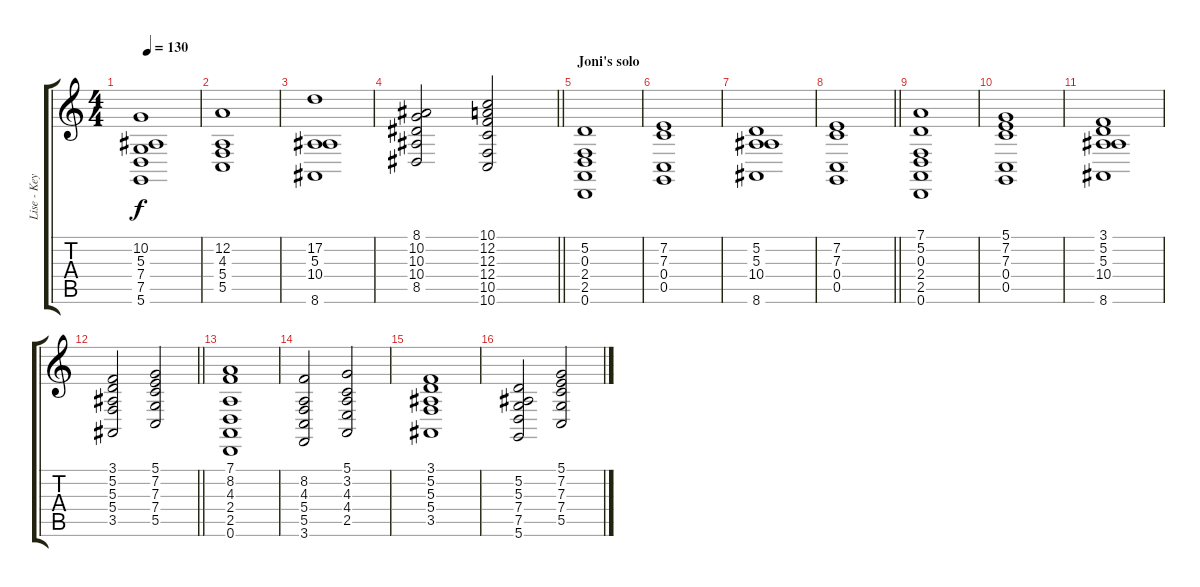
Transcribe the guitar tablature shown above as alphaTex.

\track ("Lise - Keyboards" "Lise - Key") {instrument synthstrings2}
\staff {score tabs}
\tuning (D4 A3 F3 C3 G2 D2) {hide}
\ts (4 4)
\tempo 130
\clef g2
\ks c
(10.2 5.3 7.4 7.5 5.6).1{dy f} |
(12.2 4.3 5.4 5.5).1 |
(17.2 5.3 10.4 8.6).1 |
\barLineRight lightlight
(8.1 10.2 10.3 10.4 8.5).2 (10.1 12.2 12.3 12.4 10.5 10.6).2 |
\section ("" "Joni's solo")
(5.2 0.3 2.4 2.5 0.6).1 |
(7.2 7.3 0.4 0.5).1 |
(5.2 5.3 10.4 8.6).1 |
\barLineRight lightlight
(7.2 7.3 0.4 0.5).1 |
(7.1 5.2 0.3 2.4 2.5 0.6).1 |
(5.1 7.2 7.3 0.4 0.5).1 |
(3.1 5.2 5.3 10.4 8.6).1 |
\barLineRight lightlight
(3.1 5.2 5.3 5.4 3.5).2 (5.1 7.2 7.3 7.4 5.5).2 |
(7.1 8.2 4.3 2.4 2.5 0.6).1 |
(8.2 4.3 5.4 5.5 3.6).2 (5.1 3.2 4.3 4.4 2.5).2 |
(3.1 5.2 5.3 5.4 3.5).1 |
(5.2 5.3 7.4 7.5 5.6).2 (5.1 7.2 7.3 7.4 5.5).2
